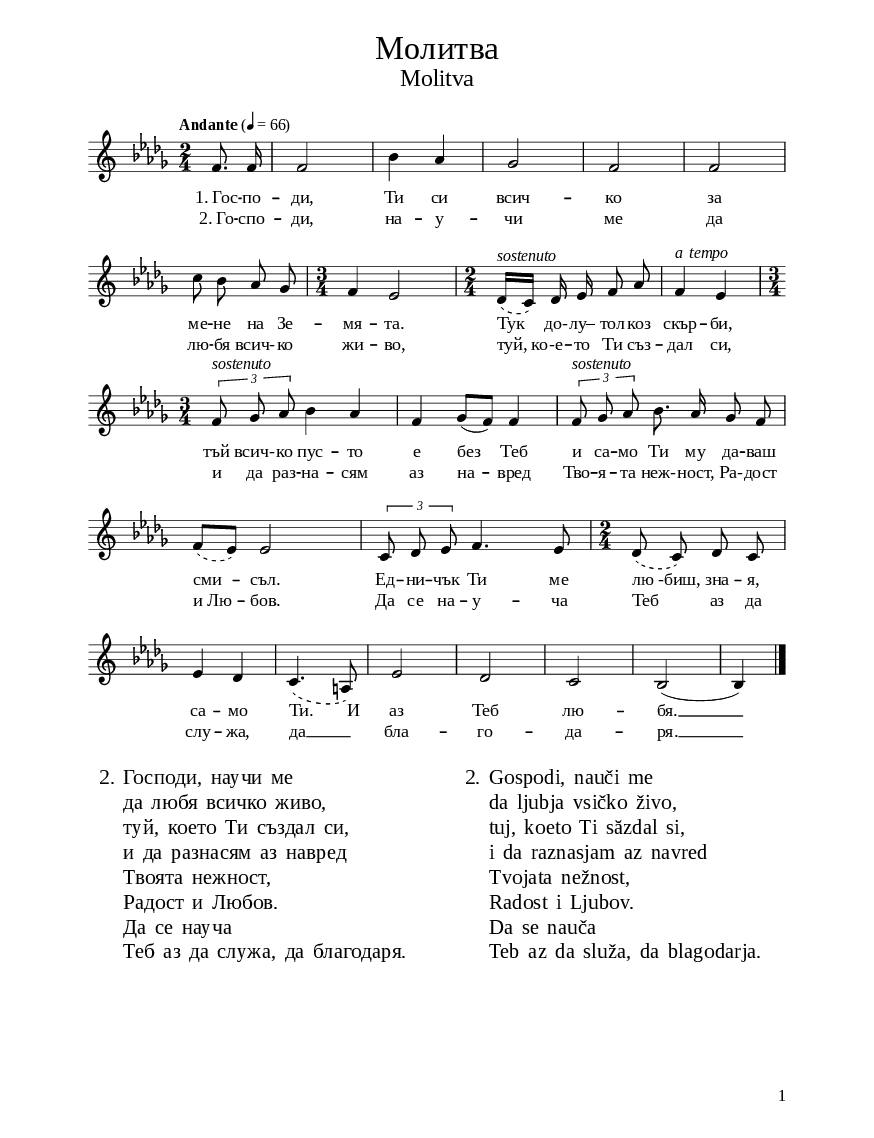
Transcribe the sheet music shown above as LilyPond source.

\version "2.24.2"

% include paper part and global functions
\include "include/globals.ily"

\bookpart {
  \label #'ref179
  \tocItem \markup "Молитва (Господи, Ти Си) – Molitva (Gospodi, Ti Si) "
  \include "include/bookpart-paper.ily"
  \score {
    \include "include/score-layout.ily"

    \new Voice \absolute {
      \clef treble
      \key bes \minor
      \time 2/4
      \tempoFunc "Andante" 4 "66"
      \autoBeamOff
      \partial 4
      f'8.  f'16 | % 2
      f'2 | % 3
      bes'4  as'4 | % 4
      ges'2 | % 5
      f'2 | % 6
      f'2 \break | % 7
      c''8  bes'8  as'8  ges'8 | % 8
      \time 3/4  | % 8
      f'4  es'2 | % 9
      \time 2/4  | % 9

      \slurDashed  des'16^\markup { \italic {sostenuto} }  [(
      c'16 )] \slurSolid
      des'16  es'16
      f'8  as'8 |
      f'4 ^\markup{ \italic {a tempo} }  es'4 \break | % 11
      \time 3/4  | % 11
      \times 2/3  {
        f'8 ^\markup{ \italic {sostenuto} }  ges'8
        as'8
      }
      bes'4  as'4 | % 12
      f'4  ges'8 ( [  f'8 ) ]  f'4 | % 13
      \times 2/3  {
        f'8 ^\markup{ \italic {sostenuto} }  ges'8
        as'8
      }
      bes'8.  as'16  ges'8  f'8 \break | % 14
      \slurDashed  f'8 ( [ \slurSolid  es'8 ) ]  es'2
      | % 15

      \times 2/3  {
        c'8  des'8  es'8
      }
      f'4.  es'8 | % 16
      \time 2/4  | % 16
      \slurDashed  des'8 (  \slurSolid  c'8 )
      des'8  c'8 \break | % 17
      es'4  des'4 | % 18
      \slurDashed  c'4. ( \slurSolid  a8 ) | % 19
      es'2 |
      des'2 | % 21
      c'2 | % 22
      bes2 ( | bes4 ) \bar "|."
    }

    \addlyrics {
      "1. Гос" -- по -- ди, Ти си всич -- ко
      за ме -- не на Зе -- мя -- та. Тук
      "до-" -- лу– тол -- коз скър --
      би, тъй "всич-" -- ко пус -- то е
      без  Теб и са -- мо Ти му да
      -- ваш сми -- съл. Ед -- ни -- чък
      Ти ме лю_-биш, зна -- я, са -- мо
      "Ти.        И" аз Теб лю -- бя. __}

        \addlyrics {

          "2. Го" -- спо -- ди, на -- у -- чи ме
          да лю -- бя "всич-" -- ко жи -- во,
          туй,_ко -- "-е" -- то Ти съз -- дал си,
          и да раз -- на -- сям аз на -- вред
          Тво -- я -- та "неж-" -- ност,
          "Ра-" -- дост и_Лю -- бов.
          Да се на -- у -- ча
          Теб  аз да слу -- жа, да __ бла -- го --  да -- ря. __

        }

        \header {
          title = \titleFunc "Молитва" "Molitva"
        }

        \midi{}

      } % score

      \markup \fontsize #bgCoupletFontSize {
        \hspace #1
        \override #`(baseline-skip . ,bgCoupletBaselineSkip)
        \column {
          \line {   2. Господи, научи ме}
          \line {   "   " да любя всичко живо,}
          \line {   "   " туй, което Ти създал си,}
          \line {   "   "  и да разнасям аз навред}
          \line {   "   "   Твоята нежност,}
          \line {   "   " Радост и Любов. }
          \line {   "   "  Да се науча}
          \line {   "   "  Теб  аз да служа, да  благодаря.}

        }

        \hspace #5
        \override #`(baseline-skip . ,bgCoupletBaselineSkip)
        \column {
          \line {   2. Gospodi, nauči me}
          \line {   "   " da ljubja vsičko živo,}
          \line {   "   " tuj, koeto Ti săzdal si,}
          \line {   "   "  i da raznasjam az navred}
          \line {   "   "   Tvojata nežnost,}
          \line {   "   " Radost i Ljubov. }
          \line {   "   "  Da se nauča}
          \line {   "   "  Teb  az da služa, da  blagodarja.}

        } %column
      } % markup
    \pageBreak

      % include foreign translation(s) of the song
      
    } % bookpart

    % Più mosso
    %
